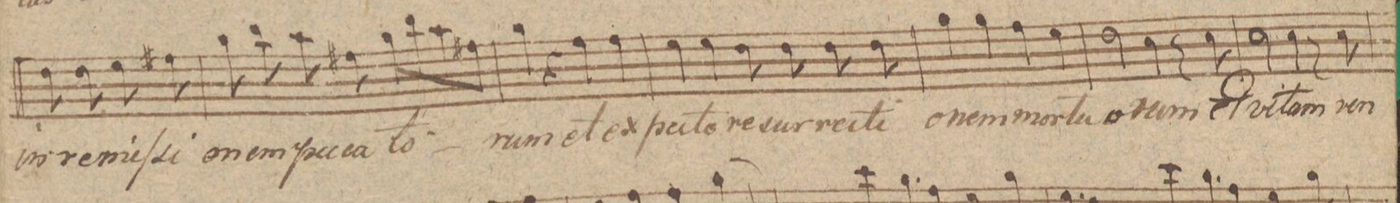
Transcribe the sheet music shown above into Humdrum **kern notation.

**kern	**text	**dynam
*I"Baſso.	*	*
*clefF4	*	*
*k[c#g#d#f#]	*	*
*met(c)	*	*
*M4/4	*	*
8F#\	in	.
8F#\	re-	.
8G#\	-miſ-	.
8A#X\	-si-	.
=161	=161	=161
8B\	o-	.
8d#\	-nem	.
8c#\	pec-	.
8A#X\	-ca-	.
8B\L	-to-	.
8d#\	.	.
8c#\	.	.
8A#\J	.	.
=162	=162	=162
4B\	-rum	.
4r	.	.
4A\	et	.
4A\	ex-	.
=163	=163	=163
4G#\	-pec-	.
4G#\	-to	.
8F#\	re-	.
8F#\	-sur-	.
8F#\	-rec-	.
8F#\	-ti-	.
=164	=164	=164
4B\	-o-	.
4B\	-nem	.
4A\	mor-	.
4G#\	-tu-	.
=165	=165	=165
2F#\	-o-	.
4E\	-rum	.
8r	.	.
8E\	Et	.
=166	=166	=166
2E\	vi-	.
4E\	-tam	.
8r	.	.
8E\	ven-	.
=167	=167	=167
*-	*-	*-
